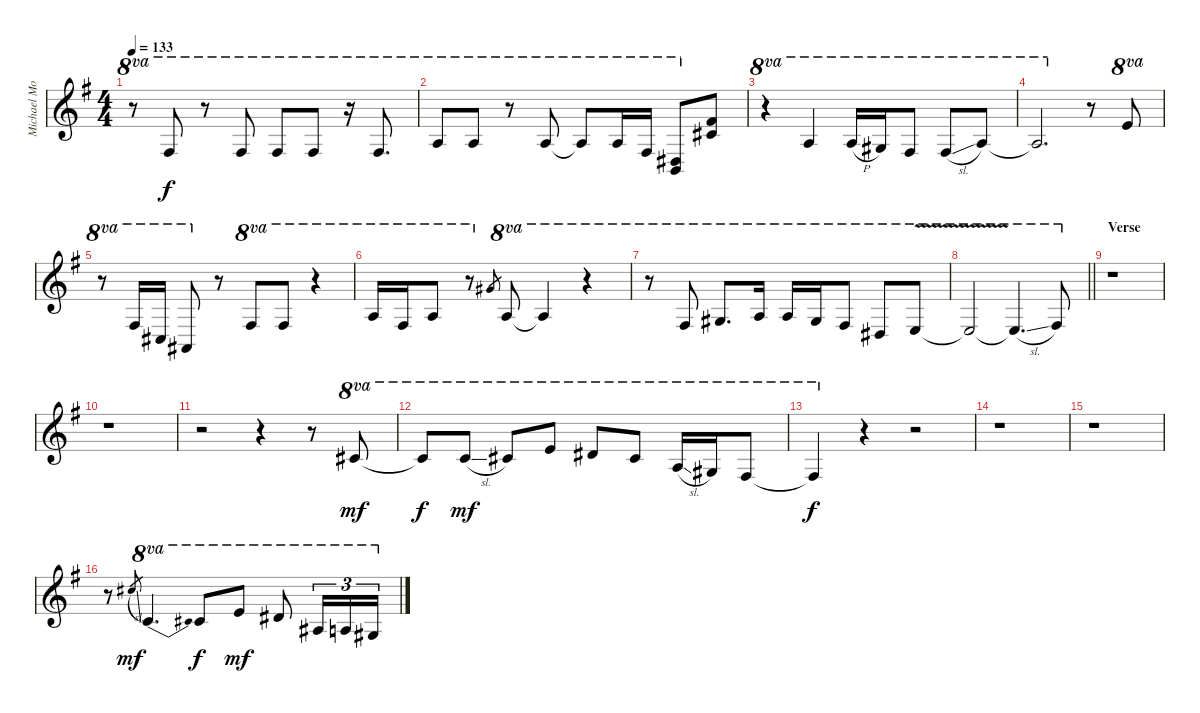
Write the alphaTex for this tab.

\track ("Michael Monroe - Harmonica" "Michael Mo") {instrument harmonica}
\staff {score}
\tuning (Eb4 Bb3 Gb3 Db3 Ab2 Eb2) {hide}
\ts (4 4)
\tempo 133
\clef g2
\ks g
r.8{ot 8va dy f} 12.3.8{ot 8va} r.8{ot 8va} 12.3.8{ot 8va} 12.3.8{ot 8va} 12.3.8{ot 8va} r.16{ot 8va} 12.3.8{d ot 8va} |
15.3.8{ot 8va} 15.3.8{ot 8va} r.8{ot 8va} 15.3.8{ot 8va} 15.3{t}.8{ot 8va} 15.3.16{ot 8va} 12.3.16{ot 8va} (14.4 15.5).8{ot 8va} (12.3 12.4).8 |
r.4{ot 8va} 15.3.4{ot 8va} 15.3{h}.16{ot 8va} 14.3.16{ot 8va} 12.3.8{ot 8va} 12.3{sl}.8{ot 8va} 15.3.8{ot 8va} |
15.3{t}.2{d ot 8va} r.8 13.1.8{ot 8va} |
r.8{ot 8va} 12.3.16{ot 8va} 12.4.16{ot 8va} 14.5.8{ot 8va} r.8 12.3.8{ot 8va} 12.3.8{ot 8va} r.4{ot 8va} |
15.3.16{ot 8va} 12.3.16{ot 8va} 15.3.8{ot 8va} r.8{ot 8va} 14.3.8{gr} 15.3.8{ot 8va} 15.3{t}.4{ot 8va} r.4{ot 8va} |
r.8{ot 8va} 12.3.8{ot 8va} 14.3.8{d ot 8va} 15.3.16{ot 8va} 15.3.16{ot 8va} 14.3.16{ot 8va} 12.3.8{ot 8va} 14.4.8{ot 8va} 10.3{v}.8{ot 8va} |
\barLineRight lightlight
10.3{t}.2{ot 8va} 10.3{sl t}.4{d ot 8va} 12.3.8{ot 8va} |
\section ("" "Verse")
r.1 |
r.1 |
r.2 r.4 r.8 15.2.8{ot 8va dy mf} |
15.2{t}.8{ot 8va dy f} 14.2{sl}.8{ot 8va dy mf} 15.2.8{ot 8va} 13.1.8{ot 8va} 17.2.8{ot 8va} 15.2.8{ot 8va} 15.3{sl}.16{ot 8va} 14.3.16{ot 8va} 17.4.8{ot 8va} |
17.4{t}.4{ot 8va dy f} r.4 r.2 |
r.1 |
r.1 |
r.8 15.2{sl}.8{gr dy mf} 14.2{be (bend 0 0 60 2)}.4{d ot 8va} 15.2.8{ot 8va dy f} 13.1.8{ot 8va dy mf} 17.2.8{ot 8va} 16.3.16{tu (3 2) ot 8va} 15.3.16{tu (3 2) ot 8va} 14.3.16{tu (3 2) ot 8va}
